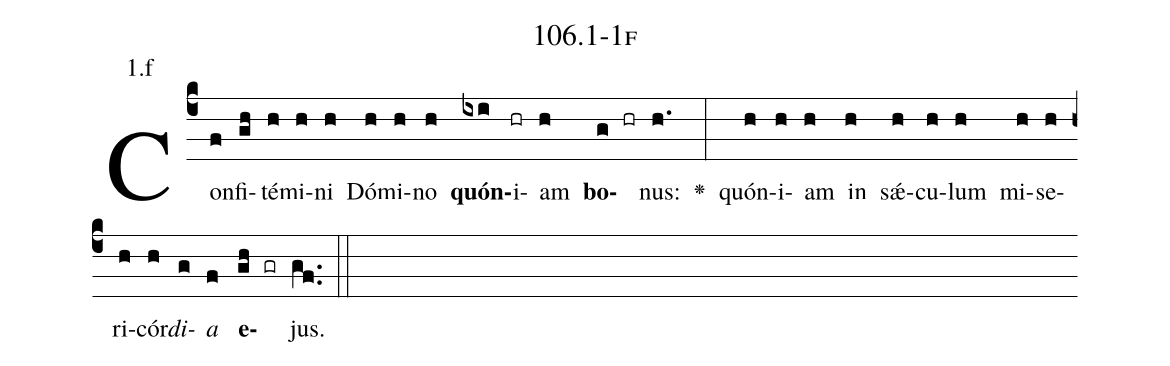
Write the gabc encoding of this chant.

name: 106.1-1f;
annotation: 1.f;
%%
(c4)Con(f)fi(gh)té(h)mi(h)ni(h) Dó(h)mi(h)no(h) <b>quón</b>(ixi)i(hr)am(h) <b>bo</b>(g hr)nus:(h.) <v>\greheightstar</v>(:) quón(h)i(h)am(h) in(h) sǽ(h)cu(h)lum(h) mi(h)se(h)ri(h)cór(h)<i>di</i>(g)<i>a</i>(f) <b>e</b>(gh gr)jus.(gf..) (::)


%E(h) u(h) o(g) u(f) a(gh) e.(gf..) (::)
